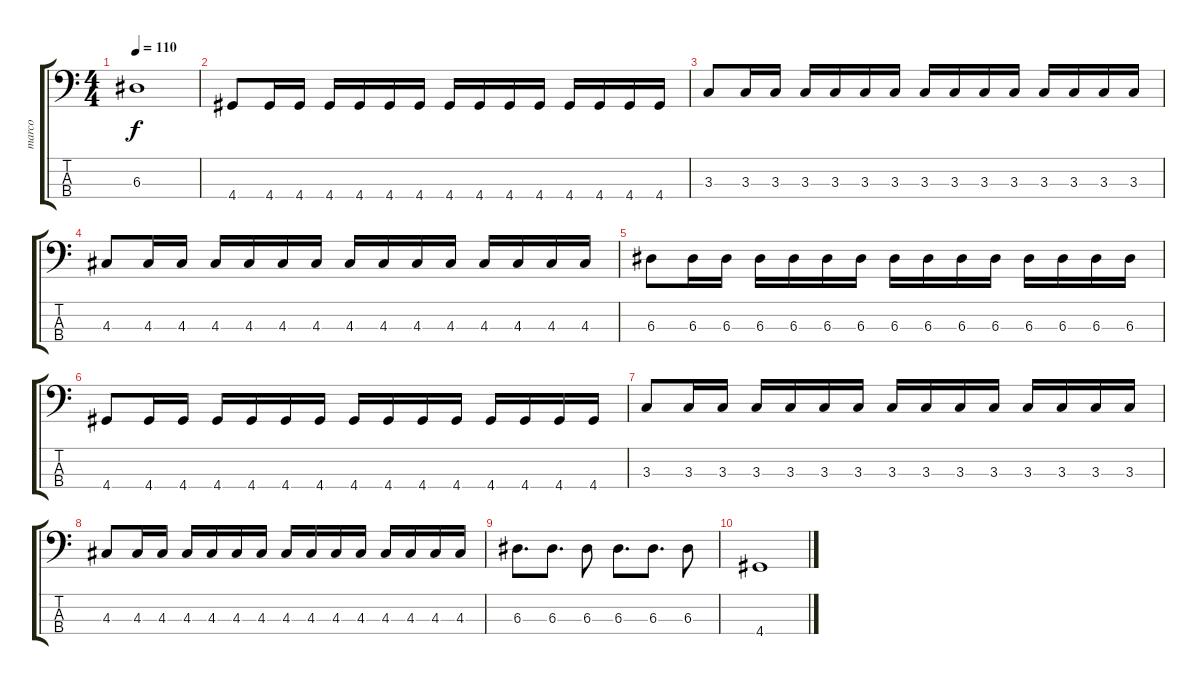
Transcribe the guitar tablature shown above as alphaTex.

\track ("marco" "marco") {instrument electricbassfinger}
\staff {score tabs}
\tuning (G2 D2 A1 E1) {hide}
\ts (4 4)
\tempo 110
\clef f4
\ks c
6.3{t}.1{dy f} |
4.4.8 4.4.16 4.4.16 4.4.16 4.4.16 4.4.16 4.4.16 4.4.16 4.4.16 4.4.16 4.4.16 4.4.16 4.4.16 4.4.16 4.4.16 |
3.3.8 3.3.16 3.3.16 3.3.16 3.3.16 3.3.16 3.3.16 3.3.16 3.3.16 3.3.16 3.3.16 3.3.16 3.3.16 3.3.16 3.3.16 |
4.3.8 4.3.16 4.3.16 4.3.16 4.3.16 4.3.16 4.3.16 4.3.16 4.3.16 4.3.16 4.3.16 4.3.16 4.3.16 4.3.16 4.3.16 |
6.3.8 6.3.16 6.3.16 6.3.16 6.3.16 6.3.16 6.3.16 6.3.16 6.3.16 6.3.16 6.3.16 6.3.16 6.3.16 6.3.16 6.3.16 |
4.4.8 4.4.16 4.4.16 4.4.16 4.4.16 4.4.16 4.4.16 4.4.16 4.4.16 4.4.16 4.4.16 4.4.16 4.4.16 4.4.16 4.4.16 |
3.3.8 3.3.16 3.3.16 3.3.16 3.3.16 3.3.16 3.3.16 3.3.16 3.3.16 3.3.16 3.3.16 3.3.16 3.3.16 3.3.16 3.3.16 |
4.3.8 4.3.16 4.3.16 4.3.16 4.3.16 4.3.16 4.3.16 4.3.16 4.3.16 4.3.16 4.3.16 4.3.16 4.3.16 4.3.16 4.3.16 |
6.3.8{d} 6.3.8{d} 6.3.8 6.3.8{d} 6.3.8{d} 6.3.8 |
4.4.1
